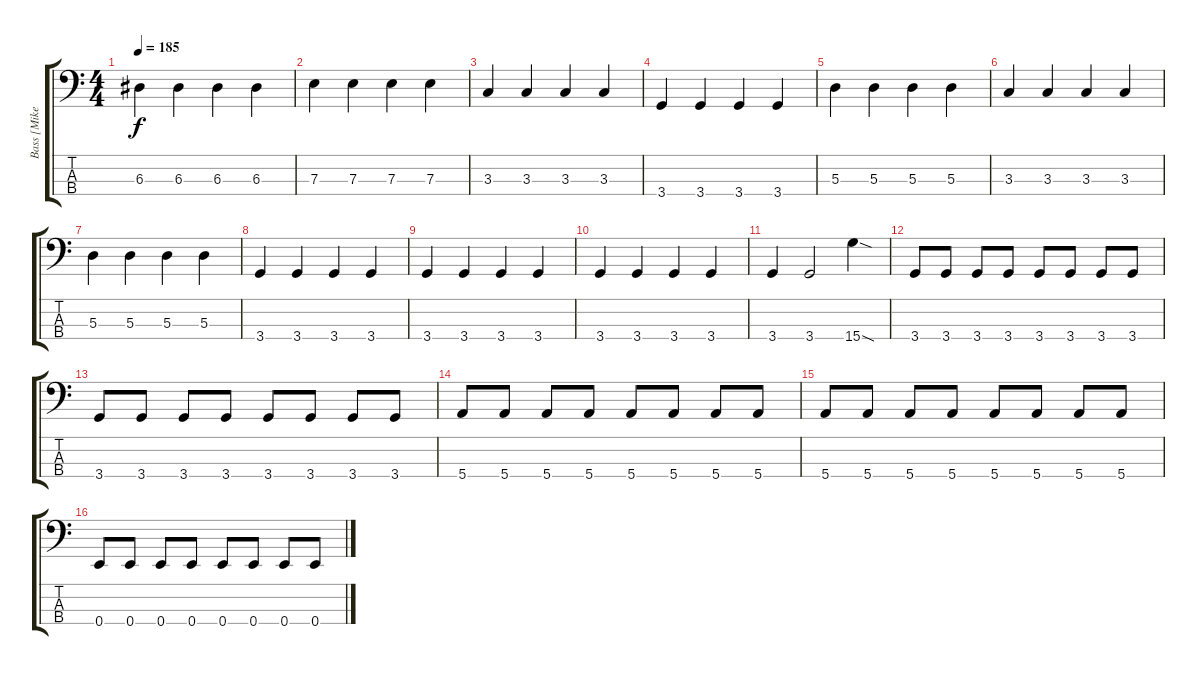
\track ("Bass [Mike]" "Bass [Mike") {instrument electricbassfinger}
\staff {score tabs}
\tuning (G2 D2 A1 E1) {hide}
\ts (4 4)
\tempo 185
\clef f4
\ks c
6.3.4{dy f} 6.3.4 6.3.4 6.3.4 |
7.3.4 7.3.4 7.3.4 7.3.4 |
3.3.4 3.3.4 3.3.4 3.3.4 |
3.4.4 3.4.4 3.4.4 3.4.4 |
5.3.4 5.3.4 5.3.4 5.3.4 |
3.3.4 3.3.4 3.3.4 3.3.4 |
5.3.4 5.3.4 5.3.4 5.3.4 |
3.4.4 3.4.4 3.4.4 3.4.4 |
3.4.4 3.4.4 3.4.4 3.4.4 |
3.4.4 3.4.4 3.4.4 3.4.4 |
3.4.4 3.4.2 15.4{sod}.4 |
3.4.8 3.4.8 3.4.8 3.4.8 3.4.8 3.4.8 3.4.8 3.4.8 |
3.4.8 3.4.8 3.4.8 3.4.8 3.4.8 3.4.8 3.4.8 3.4.8 |
5.4.8 5.4.8 5.4.8 5.4.8 5.4.8 5.4.8 5.4.8 5.4.8 |
5.4.8 5.4.8 5.4.8 5.4.8 5.4.8 5.4.8 5.4.8 5.4.8 |
0.4.8 0.4.8 0.4.8 0.4.8 0.4.8 0.4.8 0.4.8 0.4.8
